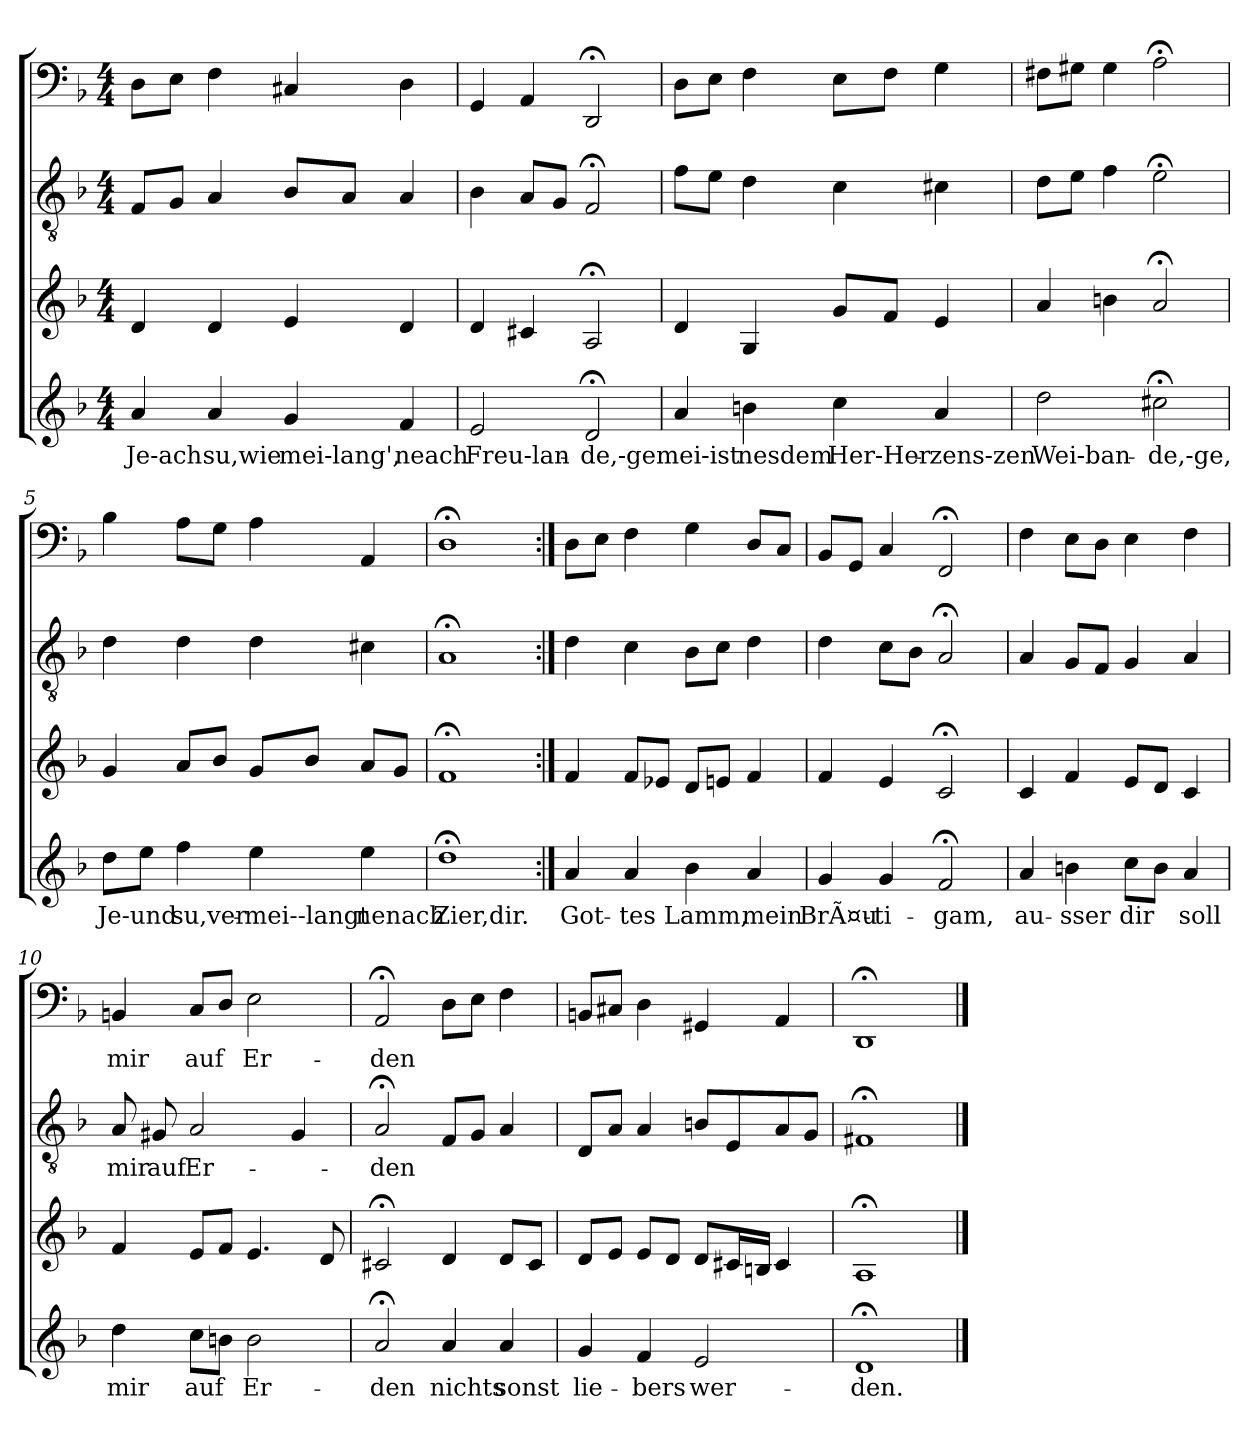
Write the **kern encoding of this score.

**kern	**text	**kern	**kern	**text	**kern	**text
*part4	*part4	*part3	*part2	*part2	*part1	*part1
*staff4	*staff4	*staff3	*staff2	*staff2	*staff1	*staff1
*clefG2	*	*clefG2	*clefGv2	*	*clefF4	*
*k[b-]	*	*k[b-]	*k[b-]	*	*k[b-]	*
*d:	*	*d:	*d:	*	*d:	*
*M4/4	*	*M4/4	*M4/4	*	*M4/4	*
=1	=1	=1	=1	=1	=1	=1
4a	Je-ach	4d	8FL	.	8DL	.
.	.	.	8GJ	.	8EJ	.
4a	-su,wie	4d	4A	.	4F	.
4g	mei-lang',	4e	8B-L	.	4C#X	.
.	.	.	8AJ	.	.	.
4f	-neach	4d	4A	.	4D	.
=2	=2	=2	=2	=2	=2	=2
2e	Freu-lan-	4d	4B-	.	4GG	.
.	.	4c#X	8AL	.	4AA	.
.	.	.	8GJ	.	.	.
2d;<	-de,-ge	2A;<	2F;<	.	2DD;<	.
=3	=3	=3	=3	=3	=3	=3
4a	mei-ist	4d	8fL	.	8DL	.
.	.	.	8eJ	.	8EJ	.
4bn	-nesdem	4G	4d	.	4F	.
4cc	Her-Her-	8gL	4c	.	8EL	.
.	.	8fJ	.	.	8FJ	.
4a	-zens-zen	4e	4c#X	.	4G	.
=4	=4	=4	=4	=4	=4	=4
2dd	Wei-ban-	4a	8dL	.	8F#XL	.
.	.	.	8eJ	.	8G#XJ	.
.	.	4bn	4f	.	4G#	.
2cc#X;<	-de,-ge,	2a;<	2e;<	.	2A;<	.
=5	=5	=5	=5	=5	=5	=5
8ddL	Je-und	4g	4d	.	4B-	.
8eeJ	.	.	.	.	.	.
4ff	-su,ver-	8aL	4d	.	8AL	.
.	.	8b-J	.	.	8GJ	.
4ee	mei--langt	8gL	4d	.	4A	.
.	.	8b-J	.	.	.	.
4ee	-nenach	8aL	4c#X	.	4AA	.
.	.	8gJ	.	.	.	.
=6	=6	=6	=6	=6	=6	=6
1dd;<	Zier,dir.	1f;<	1A;<	.	1D;<	.
=7:|!	=7:|!	=7:|!	=7:|!	=7:|!	=7:|!	=7:|!
4a	Got-	4f	4d	.	8DL	.
.	.	.	.	.	8EJ	.
4a	-tes	8fL	4c	.	4F	.
.	.	8e-XJ	.	.	.	.
4b-	Lamm,	8dL	8B-L	.	4G	.
.	.	8enJ	8cJ	.	.	.
4a	mein	4f	4d	.	8DL	.
.	.	.	.	.	8CJ	.
=8	=8	=8	=8	=8	=8	=8
4g	BrÃ¤u-	4f	4d	.	8BB-L	.
.	.	.	.	.	8GGJ	.
4g	-ti-	4e	8cL	.	4C	.
.	.	.	8B-J	.	.	.
2f;<	-gam,	2c;<	2A;<	.	2FF;<	.
=9	=9	=9	=9	=9	=9	=9
4a	au-	4c	4A	.	4F	.
4bn	-sser	4f	8GL	.	8EL	.
.	.	.	8FJ	.	8DJ	.
8ccL	dir	8eL	4G	.	4E	.
8bJ	.	8dJ	.	.	.	.
4a	soll	4c	4A	.	4F	.
=10	=10	=10	=10	=10	=10	=10
4dd	mir	4f	8A	mir	4BBn	mir
.	.	.	8G#X	auf	.	.
8ccL	auf	8eL	2A	Er-	8CL	auf
8bnJ	.	8fJ	.	.	8DJ	.
2b	Er-	4.e	.	.	2E	Er-
.	.	.	4G#	.	.	.
.	.	8d	.	.	.	.
=11	=11	=11	=11	=11	=11	=11
2a;<	-den	2c#X;<	2A;<	-den	2AA;<	-den
4a	nichts	4d	8FL	.	8DL	.
.	.	.	8GJ	.	8EJ	.
4a	sonst	8dL	4A	.	4F	.
.	.	8c#J	.	.	.	.
=12	=12	=12	=12	=12	=12	=12
4g	lie-	8dL	8DL	.	8BBnL	.
.	.	8eJ	8AJ	.	8C#XJ	.
4f	-bers	8eL	4A	.	4D	.
.	.	8dJ	.	.	.	.
2e	wer-	8dL	8BnL	.	4GG#X	.
.	.	16c#XL	8E	.	.	.
.	.	16BnJJ	.	.	.	.
.	.	4c#	8A	.	4AA	.
.	.	.	8GJ	.	.	.
=13	=13	=13	=13	=13	=13	=13
1d;<	-den.	1A;<	1F#X;<	.	1DD;<	.
==	==	==	==	==	==	==
*-	*-	*-	*-	*-	*-	*-
